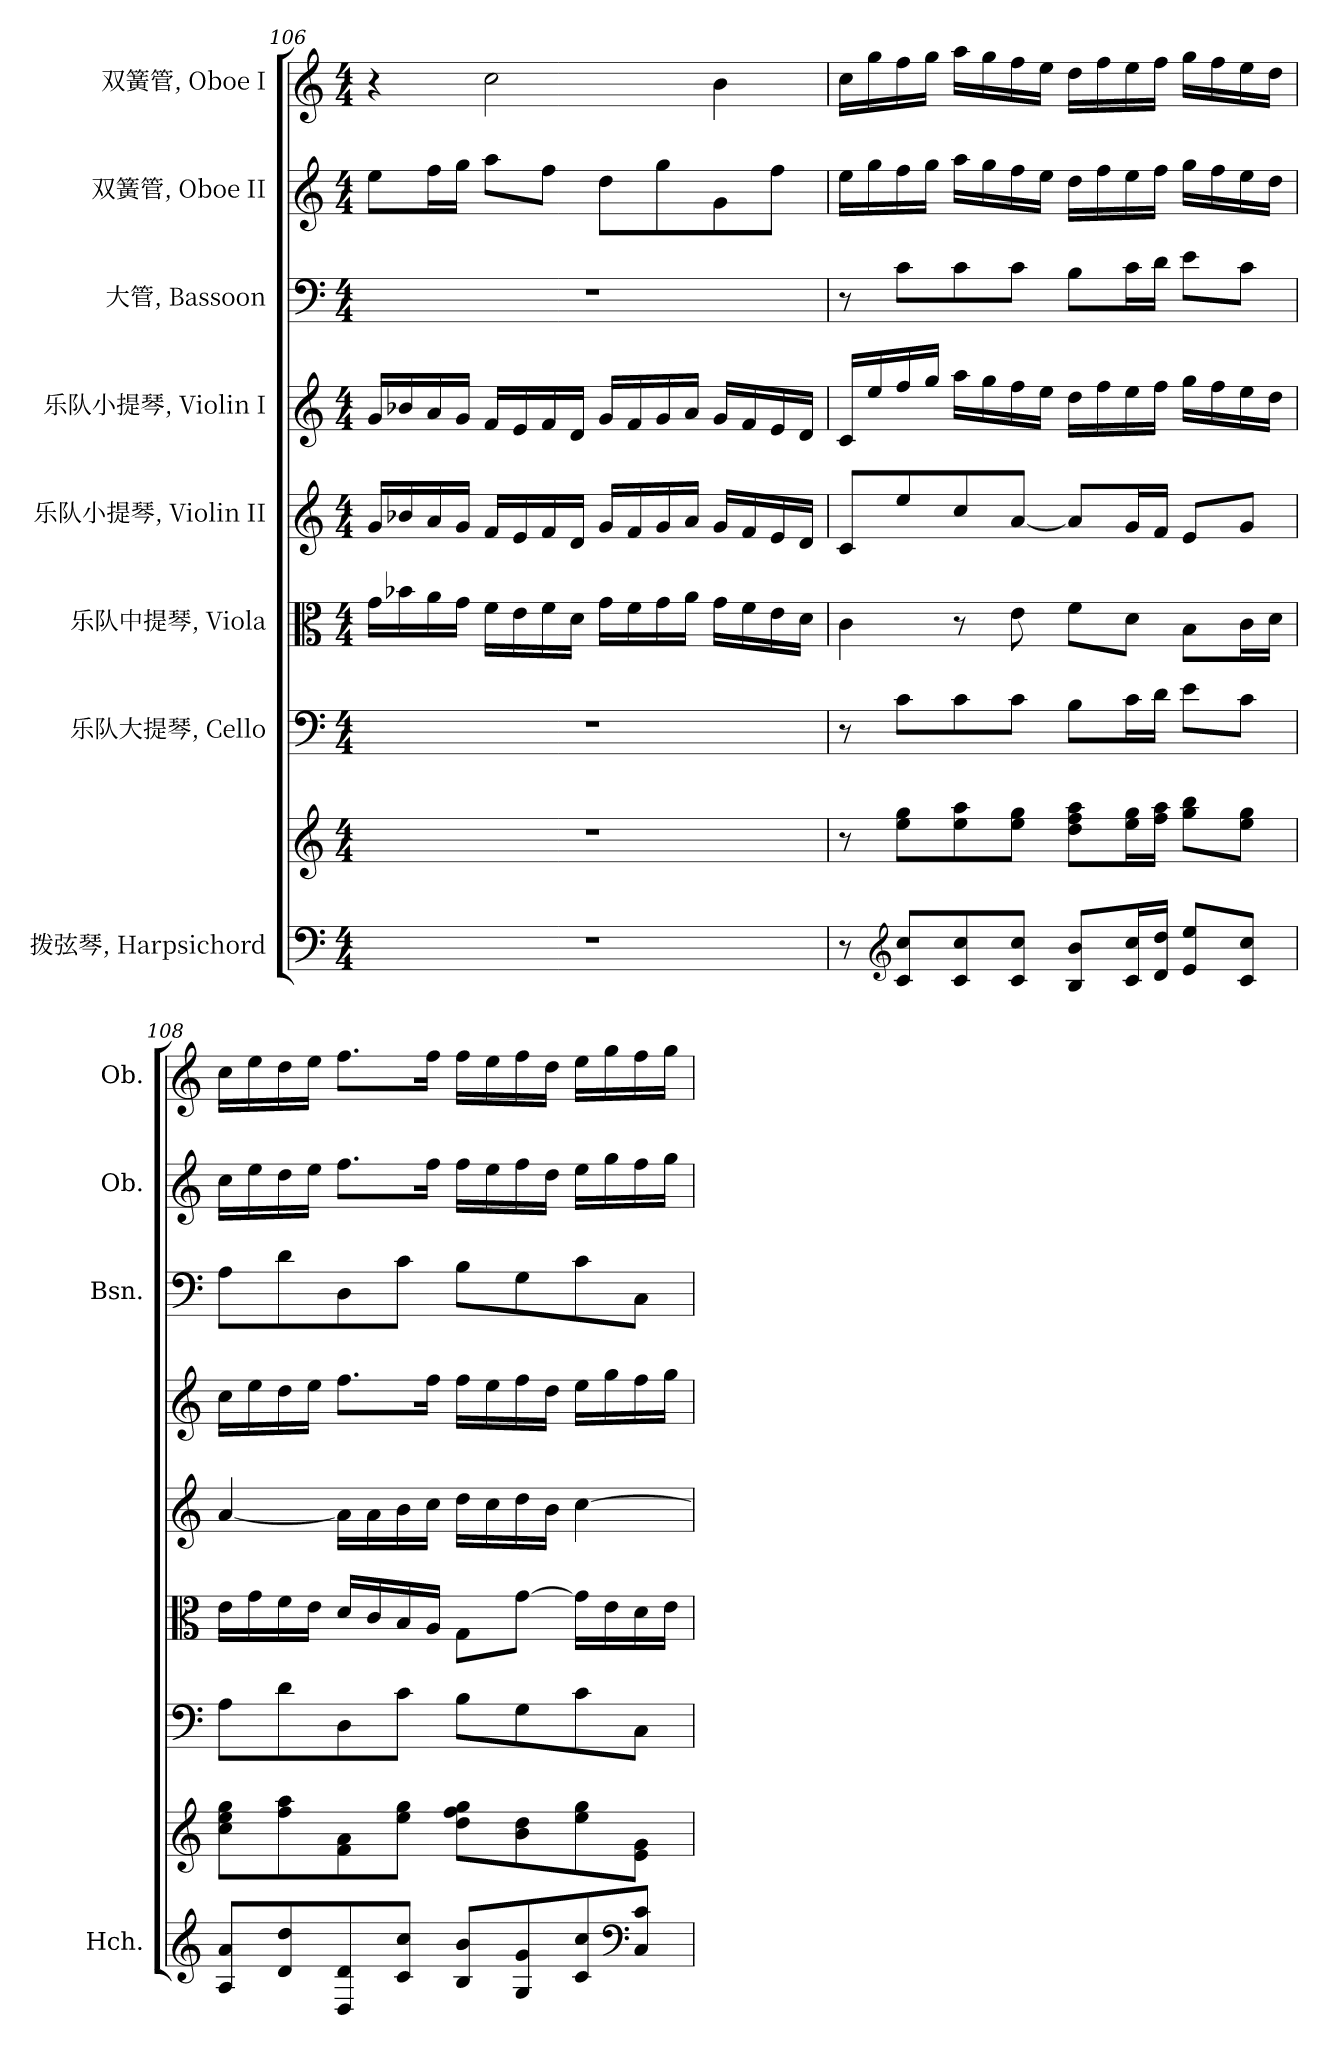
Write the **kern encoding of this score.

**kern	**kern	**kern	**kern	**kern	**kern	**kern	**kern	**kern
*part8	*part8	*part7	*part6	*part5	*part4	*part3	*part2	*part1
*staff9	*staff8	*staff7	*staff6	*staff5	*staff4	*staff3	*staff2	*staff1
*I"拨弦琴, Harpsichord	*	*I"乐队大提琴, Cello	*I"乐队中提琴, Viola	*I"乐队小提琴, Violin II	*I"乐队小提琴, Violin I	*I"大管, Bassoon	*I"双簧管, Oboe II	*I"双簧管, Oboe I
*I'Hch.	*	*	*	*	*	*I'Bsn.	*I'Ob.	*I'Ob.
*clefF4	*clefG2	*clefF4	*clefC3	*clefG2	*clefG2	*clefF4	*clefG2	*clefG2
*k[]	*k[]	*k[]	*k[]	*k[]	*k[]	*k[]	*k[]	*k[]
*M4/4	*M4/4	*M4/4	*M4/4	*M4/4	*M4/4	*M4/4	*M4/4	*M4/4
=106	=106	=106	=106	=106	=106	=106	=106	=106
1r	1r	1r	16g\LL	16g/LL	16g/LL	1r	8ee\L	4r
.	.	.	16b-X\	16b-X/	16b-X/	.	.	.
.	.	.	16a\	16a/	16a/	.	16ff\L	.
.	.	.	16g\JJ	16g/JJ	16g/JJ	.	16gg\JJ	.
.	.	.	16f\LL	16f/LL	16f/LL	.	8aa\L	2cc\
.	.	.	16e\	16e/	16e/	.	.	.
.	.	.	16f\	16f/	16f/	.	8ff\J	.
.	.	.	16d\JJ	16d/JJ	16d/JJ	.	.	.
.	.	.	16g\LL	16g/LL	16g/LL	.	8dd\L	.
.	.	.	16f\	16f/	16f/	.	.	.
.	.	.	16g\	16g/	16g/	.	8gg\	.
.	.	.	16a\JJ	16a/JJ	16a/JJ	.	.	.
.	.	.	16g\LL	16g/LL	16g/LL	.	8g\	4b\
.	.	.	16f\	16f/	16f/	.	.	.
.	.	.	16e\	16e/	16e/	.	8ff\J	.
.	.	.	16d\JJ	16d/JJ	16d/JJ	.	.	.
!!LO:PB:g=z
=107	=107	=107	=107	=107	=107	=107	=107	=107
8r	8r	8r	4c\	8c/L	16c/LL	8r	16ee\LL	16cc\LL
.	.	.	.	.	16ee/	.	16gg\	16gg\
*clefG2	*	*	*	*	*	*	*	*
8c/ 8cc/L	8ee\ 8gg\L	8c\L	.	8ee/	16ff/	8c\L	16ff\	16ff\
.	.	.	.	.	16gg/JJ	.	16gg\JJ	16gg\JJ
8c/ 8cc/	8ee\ 8aa\	8c\	8r	8cc/	16aa\LL	8c\	16aa\LL	16aa\LL
.	.	.	.	.	16gg\	.	16gg\	16gg\
8c/ 8cc/J	8ee\ 8gg\J	8c\J	8e\	[8a/J	16ff\	8c\J	16ff\	16ff\
.	.	.	.	.	16ee\JJ	.	16ee\JJ	16ee\JJ
8B/ 8b/L	8dd\ 8ff\ 8aa\L	8B\L	8f\L	8a/L]	16dd\LL	8B\L	16dd\LL	16dd\LL
.	.	.	.	.	16ff\	.	16ff\	16ff\
16c/ 16cc/L	16ee\ 16gg\L	16c\L	8d\J	16g/L	16ee\	16c\L	16ee\	16ee\
16d/ 16dd/JJ	16ff\ 16aa\JJ	16d\JJ	.	16f/JJ	16ff\JJ	16d\JJ	16ff\JJ	16ff\JJ
8e/ 8ee/L	8gg\ 8bb\L	8e\L	8B\L	8e/L	16gg\LL	8e\L	16gg\LL	16gg\LL
.	.	.	.	.	16ff\	.	16ff\	16ff\
8c/ 8cc/J	8ee\ 8gg\J	8c\J	16c\L	8g/J	16ee\	8c\J	16ee\	16ee\
.	.	.	16d\JJ	.	16dd\JJ	.	16dd\JJ	16dd\JJ
=108	=108	=108	=108	=108	=108	=108	=108	=108
8A/ 8a/L	8cc\ 8ee\ 8gg\L	8A\L	16e\LL	[4a/	16cc\LL	8A\L	16cc\LL	16cc\LL
.	.	.	16g\	.	16ee\	.	16ee\	16ee\
8d/ 8dd/	8ff\ 8aa\	8d\	16f\	.	16dd\	8d\	16dd\	16dd\
.	.	.	16e\JJ	.	16ee\JJ	.	16ee\JJ	16ee\JJ
8D/ 8d/	8f\ 8a\	8D\	16d/LL	16a\LL]	8.ff\L	8D\	8.ff\L	8.ff\L
.	.	.	16c/	16a\	.	.	.	.
8c/ 8cc/J	8ee\ 8gg\J	8c\J	16B/	16b\	.	8c\J	.	.
.	.	.	16A/JJ	16cc\JJ	16ff\Jk	.	16ff\Jk	16ff\Jk
8B/ 8b/L	8dd\ 8ff\ 8gg\L	8B\L	8G\L	16dd\LL	16ff\LL	8B\L	16ff\LL	16ff\LL
.	.	.	.	16cc\	16ee\	.	16ee\	16ee\
8G/ 8g/	8b\ 8dd\	8G\	[8g\J	16dd\	16ff\	8G\	16ff\	16ff\
.	.	.	.	16b\JJ	16dd\JJ	.	16dd\JJ	16dd\JJ
8c/ 8cc/	8ee\ 8gg\	8c\	16g\LL]	[4cc\	16ee\LL	8c\	16ee\LL	16ee\LL
.	.	.	16e\	.	16gg\	.	16gg\	16gg\
*clefF4	*	*	*	*	*	*	*	*
8C/ 8c/J	8e\ 8g\J	8C\J	16d\	.	16ff\	8C\J	16ff\	16ff\
.	.	.	16e\JJ	.	16gg\JJ	.	16gg\JJ	16gg\JJ
=	=	=	=	=	=	=	=	=
*-	*-	*-	*-	*-	*-	*-	*-	*-
